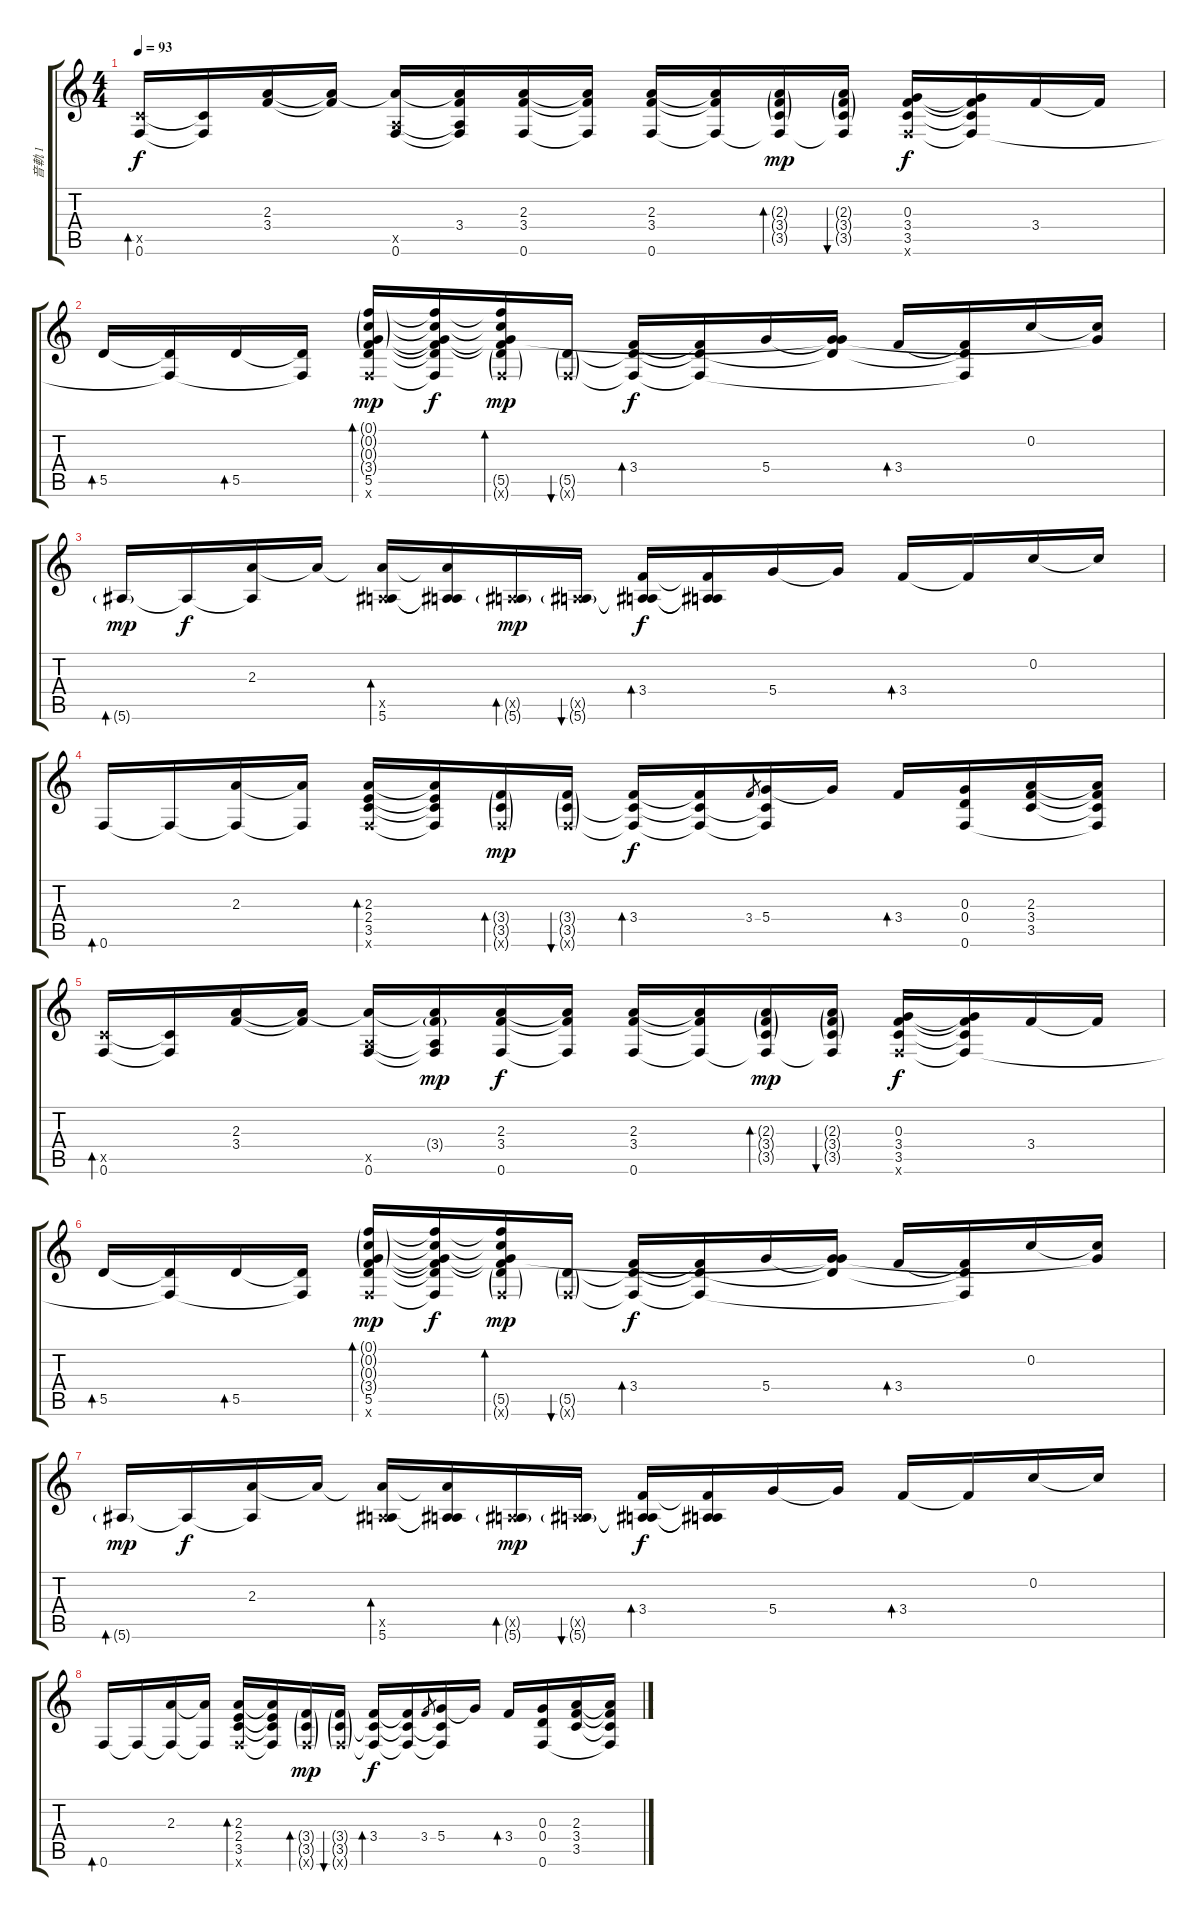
\track ("音軌 1" "音軌 1") {instrument acousticguitarsteel}
\staff {score tabs}
\tuning (F4 C4 G3 D3 A2 F2) {hide}
\ts (4 4)
\tempo 93
\clef g2
\ks c
(3.5{x} 0.6).16{bd 60 dy f} (3.5{t} 0.6{t}).16 (2.3 3.4).16 (2.3{t} 3.4{t}).16 (2.3{t} 0.5{x} 0.6).16 (2.3{t} 3.4 0.5{t} 0.6{t}).16 (2.3 3.4 0.6).16 (2.3{t} 3.4{t} 0.6{t}).16 (2.3 3.4 0.6).16 (2.3{t} 3.4{t} 0.6{t}).16 (2.3{g} 3.4{g} 3.5{g} 0.6{t}).16{bd 60 dy mp} (2.3{g} 3.4{g} 3.5{g} 0.6{t}).16{bu 60} (0.3 3.4 3.5 0.6{x}).16{dy f} (0.3{t} 3.4{t} 3.5{t} 0.6{t}).16 3.4.16 3.4{t}.16 |
5.5.16{bd 30} (5.5{t} 0.6{t}).16 5.5.16{bd 30} (5.5{t} 0.6{t}).16 (0.1{g} 0.2{g} 0.3{g} 3.4{g} 5.5 0.6{x}).16{bd 30 dy mp} (0.1{t} 0.2{t} 0.3{t} 3.4{t} 5.5{t} 0.6{t}).16{dy f} (0.1{t} 0.2{t} 0.3{t} 3.4{t} 5.5{g} 0.6{g x}).16{bd 30 dy mp} (5.5{g} 0.6{g x}).16{bu 30} (3.4 5.5{t} 0.6{t}).16{bd 30 dy f} (3.4{t} 5.5{t} 0.6{t}).16 5.4.16 (0.3{t} 5.4{t} 5.5{t}).16 3.4.16{bd 60} (3.4{t} 5.5{t} 0.6{t}).16 0.2.16 (0.2{t} 0.3{t}).16 |
5.6{g}.16{bd 60 dy mp} 5.6{t}.16{dy f} (2.3 5.6{t}).16 2.3{t}.16 (2.3{t} 0.5{x} 5.6).16{bd 60} (2.3{t} 0.5{t} 5.6{t}).16 (0.5{g x} 5.6{g}).16{bd 60 dy mp} (0.5{g x} 5.6{g}).16{bu 60} (3.4 0.5{t} 5.6{t}).16{bd 60 dy f} (3.4{t} 0.5{t} 5.6{t}).16 5.4.16 5.4{t}.16 3.4.16{bd 60} 3.4{t}.16 0.2.16 0.2{t}.16 |
0.6.16{bd 60} 0.6{t}.16 (2.3 0.6{t}).16 (2.3{t} 0.6{t}).16 (2.3 2.4 3.5 0.6{x}).16{bd 60} (2.3{t} 2.4{t} 3.5{t} 0.6{t}).16 (3.4{g} 3.5{g} 0.6{g x}).16{bd 60 dy mp} (3.4{g} 3.5{g} 0.6{g x}).16{bu 60} (3.4 3.5{t} 0.6{t}).16{bd 60 dy f} (3.4{t} 3.5{t} 0.6{t}).16 3.4.8{gr} (5.4 3.5{t} 0.6{t}).16 5.4{t}.16 3.4.16{bd 60} (0.3 0.4 0.6).16 (2.3 3.4 3.5).16 (2.3{t} 3.4{t} 3.5{t} 0.6{t}).16 |
(3.5{x} 0.6).16{bd 60} (3.5{t} 0.6{t}).16 (2.3 3.4).16 (2.3{t} 3.4{t}).16 (2.3{t} 0.5{x} 0.6).16 (2.3{t} 3.4{g} 0.5{t} 0.6{t}).16{dy mp} (2.3 3.4 0.6).16{dy f} (2.3{t} 3.4{t} 0.6{t}).16 (2.3 3.4 0.6).16 (2.3{t} 3.4{t} 0.6{t}).16 (2.3{g} 3.4{g} 3.5{g} 0.6{t}).16{bd 60 dy mp} (2.3{g} 3.4{g} 3.5{g} 0.6{t}).16{bu 60} (0.3 3.4 3.5 0.6{x}).16{dy f} (0.3{t} 3.4{t} 3.5{t} 0.6{t}).16 3.4.16 3.4{t}.16 |
5.5.16{bd 30} (5.5{t} 0.6{t}).16 5.5.16{bd 30} (5.5{t} 0.6{t}).16 (0.1{g} 0.2{g} 0.3{g} 3.4{g} 5.5 0.6{x}).16{bd 30 dy mp} (0.1{t} 0.2{t} 0.3{t} 3.4{t} 5.5{t} 0.6{t}).16{dy f} (0.1{t} 0.2{t} 0.3{t} 3.4{t} 5.5{g} 0.6{g x}).16{bd 30 dy mp} (5.5{g} 0.6{g x}).16{bu 30} (3.4 5.5{t} 0.6{t}).16{bd 30 dy f} (3.4{t} 5.5{t} 0.6{t}).16 5.4.16 (0.3{t} 5.4{t} 5.5{t}).16 3.4.16{bd 60} (3.4{t} 5.5{t} 0.6{t}).16 0.2.16 (0.2{t} 0.3{t}).16 |
5.6{g}.16{bd 60 dy mp} 5.6{t}.16{dy f} (2.3 5.6{t}).16 2.3{t}.16 (2.3{t} 0.5{x} 5.6).16{bd 60} (2.3{t} 0.5{t} 5.6{t}).16 (0.5{g x} 5.6{g}).16{bd 60 dy mp} (0.5{g x} 5.6{g}).16{bu 60} (3.4 0.5{t} 5.6{t}).16{bd 60 dy f} (3.4{t} 0.5{t} 5.6{t}).16 5.4.16 5.4{t}.16 3.4.16{bd 60} 3.4{t}.16 0.2.16 0.2{t}.16 |
0.6.16{bd 60} 0.6{t}.16 (2.3 0.6{t}).16 (2.3{t} 0.6{t}).16 (2.3 2.4 3.5 0.6{x}).16{bd 60} (2.3{t} 2.4{t} 3.5{t} 0.6{t}).16 (3.4{g} 3.5{g} 0.6{g x}).16{bd 60 dy mp} (3.4{g} 3.5{g} 0.6{g x}).16{bu 60} (3.4 3.5{t} 0.6{t}).16{bd 60 dy f} (3.4{t} 3.5{t} 0.6{t}).16 3.4.8{gr} (5.4 3.5{t} 0.6{t}).16 5.4{t}.16 3.4.16{bd 60} (0.3 0.4 0.6).16 (2.3 3.4 3.5).16 (2.3{t} 3.4{t} 3.5{t} 0.6{t}).16
